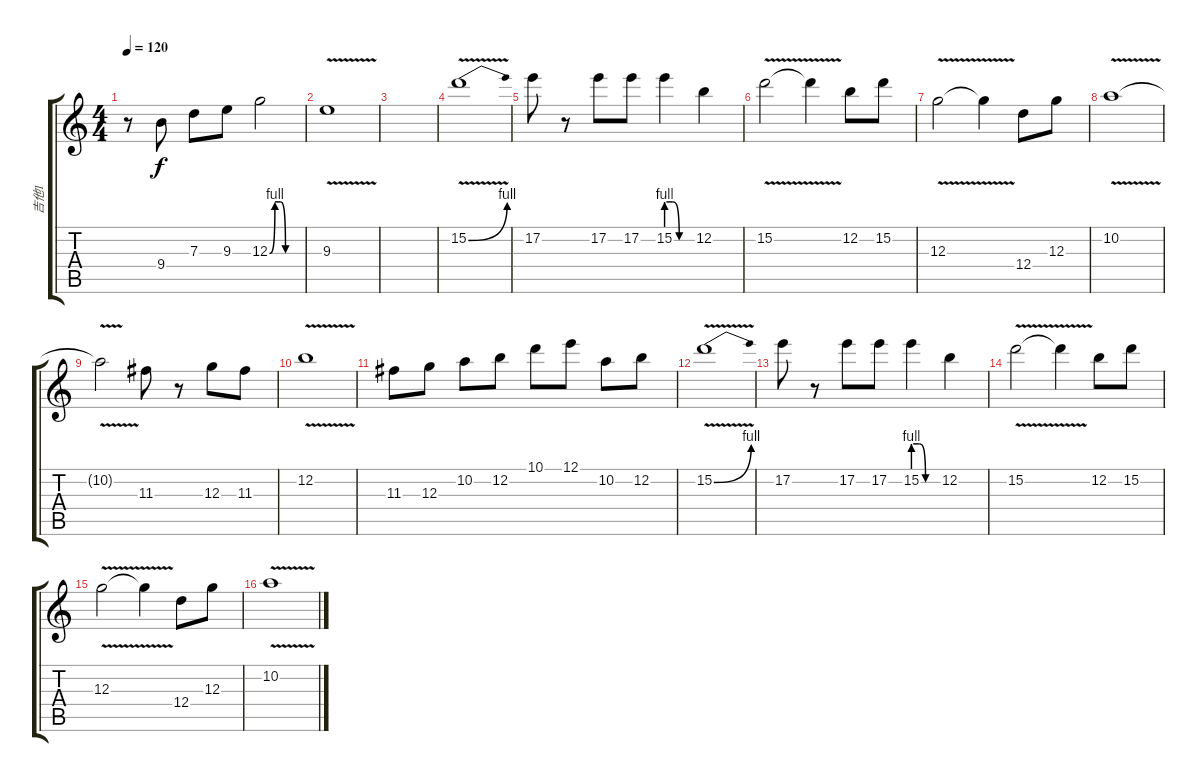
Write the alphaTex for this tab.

\track ("吉他1" "吉他1") {instrument overdrivenguitar}
\staff {score tabs}
\tuning (E4 B3 G3 D3 A2 E2) {hide}
\ts (4 4)
\tempo 120
\clef g2
\ks c
r.8{dy f} 9.4.8 7.3.8 9.3.8 12.3{be (custom 0 0 10 4 20 4 30 0 60 0)}.2 |
9.3{v}.1{txt ""} |
|
15.2{be (bend 0 0 60 4) v}.1 |
17.2.8 r.8 17.2.8 17.2.8 15.2{be (custom 0 4 15 4 30 0 60 0)}.4 12.2.4 |
15.2{v}.2 15.2{t}.4 12.2.8 15.2.8 |
12.3{v}.2 12.3{t}.4 12.4.8 12.3.8 |
10.2{v}.1 |
10.2{t}.2 11.3.8 r.8 12.3.8 11.3.8 |
12.2{v}.1 |
11.3.8 12.3.8 10.2.8 12.2.8 10.1.8 12.1.8 10.2.8 12.2.8 |
15.2{be (bend 0 0 60 4) v}.1 |
17.2.8 r.8 17.2.8 17.2.8 15.2{be (custom 0 4 15 4 30 0 60 0)}.4 12.2.4 |
15.2{v}.2 15.2{t}.4 12.2.8 15.2.8 |
12.3{v}.2 12.3{t}.4 12.4.8 12.3.8 |
10.2{v}.1
